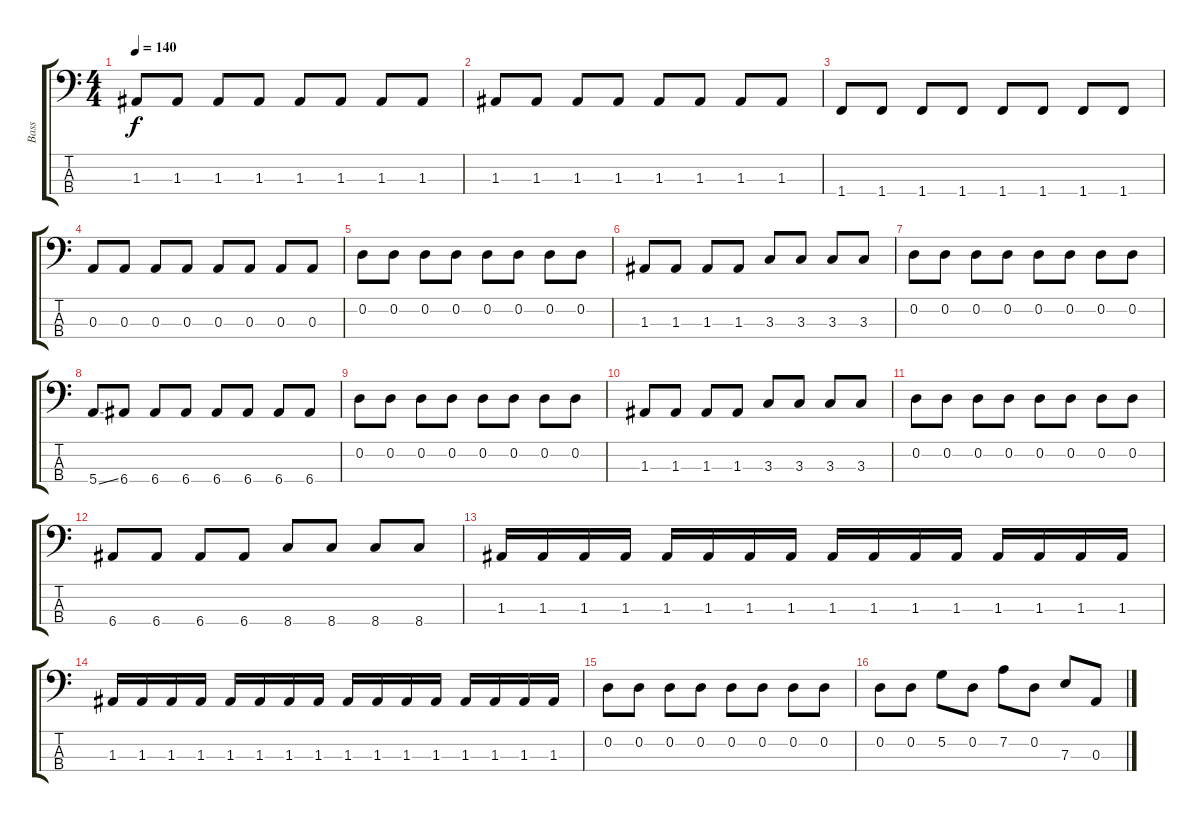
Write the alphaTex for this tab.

\track ("Bass" "Bass") {instrument acousticguitarnylon}
\staff {score tabs}
\tuning (G2 D2 A1 E1) {hide}
\ts (4 4)
\tempo 140
\clef f4
\ks c
1.3.8{dy f} 1.3.8 1.3.8 1.3.8 1.3.8 1.3.8 1.3.8 1.3.8 |
1.3.8 1.3.8 1.3.8 1.3.8 1.3.8 1.3.8 1.3.8 1.3.8 |
1.4.8 1.4.8 1.4.8 1.4.8 1.4.8 1.4.8 1.4.8 1.4.8 |
0.3.8 0.3.8 0.3.8 0.3.8 0.3.8 0.3.8 0.3.8 0.3.8 |
0.2.8 0.2.8 0.2.8 0.2.8 0.2.8 0.2.8 0.2.8 0.2.8 |
1.3.8 1.3.8 1.3.8 1.3.8 3.3.8 3.3.8 3.3.8 3.3.8 |
0.2.8 0.2.8 0.2.8 0.2.8 0.2.8 0.2.8 0.2.8 0.2.8 |
5.4{ss}.8 6.4.8 6.4.8 6.4.8 6.4.8 6.4.8 6.4.8 6.4.8 |
0.2.8 0.2.8 0.2.8 0.2.8 0.2.8 0.2.8 0.2.8 0.2.8 |
1.3.8 1.3.8 1.3.8 1.3.8 3.3.8 3.3.8 3.3.8 3.3.8 |
0.2.8 0.2.8 0.2.8 0.2.8 0.2.8 0.2.8 0.2.8 0.2.8 |
6.4.8 6.4.8 6.4.8 6.4.8 8.4.8 8.4.8 8.4.8 8.4.8 |
1.3.16 1.3.16 1.3.16 1.3.16 1.3.16 1.3.16 1.3.16 1.3.16 1.3.16 1.3.16 1.3.16 1.3.16 1.3.16 1.3.16 1.3.16 1.3.16 |
1.3.16 1.3.16 1.3.16 1.3.16 1.3.16 1.3.16 1.3.16 1.3.16 1.3.16 1.3.16 1.3.16 1.3.16 1.3.16 1.3.16 1.3.16 1.3.16 |
0.2.8 0.2.8 0.2.8 0.2.8 0.2.8 0.2.8 0.2.8 0.2.8 |
0.2.8 0.2.8 5.2.8 0.2.8 7.2.8 0.2.8 7.3.8 0.3.8
